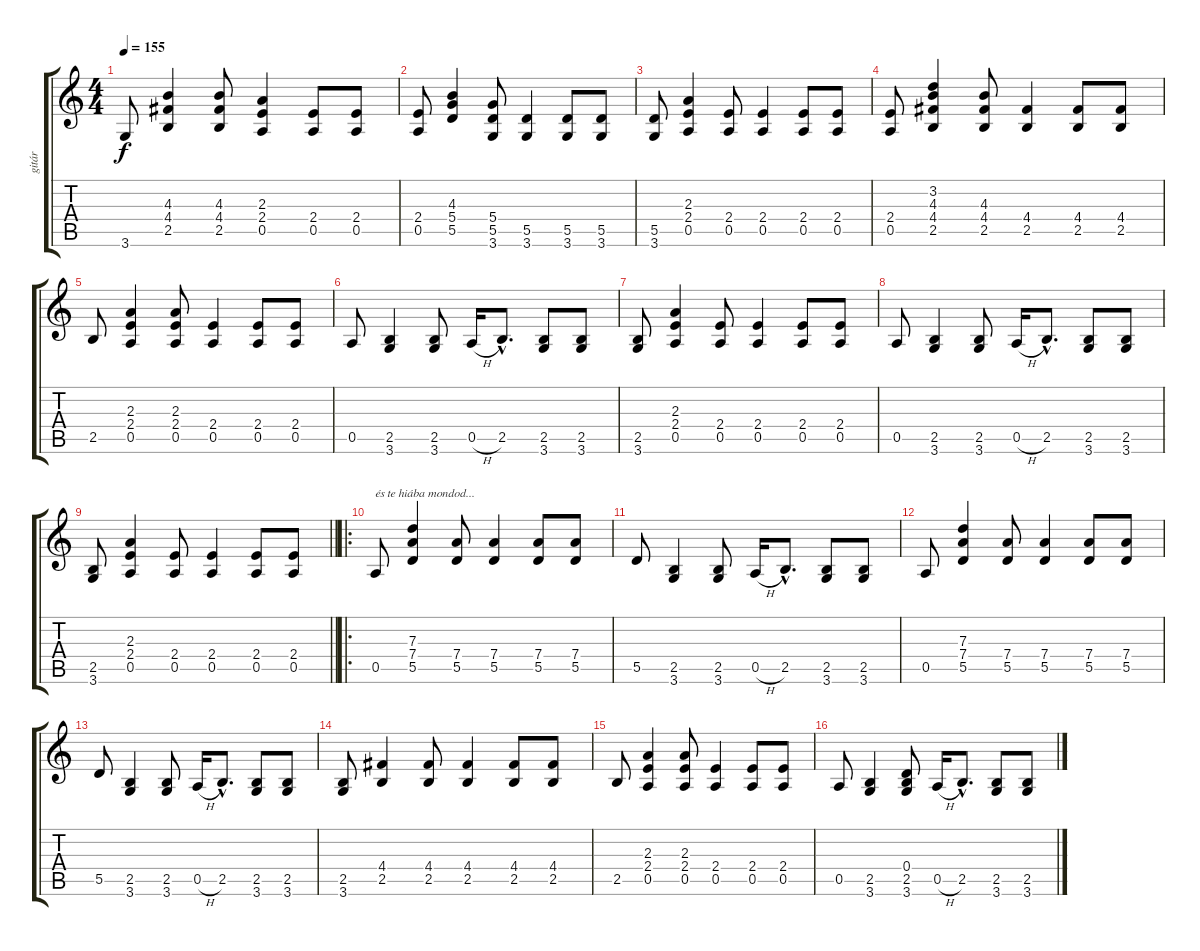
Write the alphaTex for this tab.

\track ("gitár" "gitár") {instrument acousticguitarsteel}
\staff {score tabs}
\tuning (E4 B3 G3 D3 A2 E2) {hide}
\ts (4 4)
\tempo 155
\clef g2
\ks c
3.6.8{dy f} (4.3 4.4 2.5).4 (4.3 4.4 2.5).8 (2.3 2.4 0.5).4 (2.4 0.5).8 (2.4 0.5).8 |
(2.4 0.5).8 (4.3 5.4 5.5).4 (5.4 5.5 3.6).8 (5.5 3.6).4 (5.5 3.6).8 (5.5 3.6).8 |
(5.5 3.6).8 (2.3 2.4 0.5).4 (2.4 0.5).8 (2.4 0.5).4 (2.4 0.5).8 (2.4 0.5).8 |
(2.4 0.5).8 (3.2 4.3 4.4 2.5).4 (4.3 4.4 2.5).8 (4.4 2.5).4 (4.4 2.5).8 (4.4 2.5).8 |
2.5.8 (2.3 2.4 0.5).4 (2.3 2.4 0.5).8 (2.4 0.5).4 (2.4 0.5).8 (2.4 0.5).8 |
0.5.8 (2.5 3.6).4 (2.5 3.6).8 0.5{h}.16 2.5{hac}.8{d} (2.5 3.6).8 (2.5 3.6).8 |
(2.5 3.6).8 (2.3 2.4 0.5).4 (2.4 0.5).8 (2.4 0.5).4 (2.4 0.5).8 (2.4 0.5).8 |
0.5.8 (2.5 3.6).4 (2.5 3.6).8 0.5{h}.16 2.5{hac}.8{d} (2.5 3.6).8 (2.5 3.6).8 |
\barLineRight lightlight
(2.5 3.6).8 (2.3 2.4 0.5).4 (2.4 0.5).8 (2.4 0.5).4 (2.4 0.5).8 (2.4 0.5).8 |
\ro
0.5.8{txt "és te hiába mondod..."} (7.3 7.4 5.5).4 (7.4 5.5).8 (7.4 5.5).4 (7.4 5.5).8 (7.4 5.5).8 |
5.5.8 (2.5 3.6).4 (2.5 3.6).8 0.5{h}.16 2.5{hac}.8{d} (2.5 3.6).8 (2.5 3.6).8 |
0.5.8 (7.3 7.4 5.5).4 (7.4 5.5).8 (7.4 5.5).4 (7.4 5.5).8 (7.4 5.5).8 |
5.5.8 (2.5 3.6).4 (2.5 3.6).8 0.5{h}.16 2.5{hac}.8{d} (2.5 3.6).8 (2.5 3.6).8 |
(2.5 3.6).8 (4.4 2.5).4 (4.4 2.5).8 (4.4 2.5).4 (4.4 2.5).8 (4.4 2.5).8 |
2.5.8 (2.3 2.4 0.5).4 (2.3 2.4 0.5).8 (2.4 0.5).4 (2.4 0.5).8 (2.4 0.5).8 |
0.5.8 (2.5 3.6).4 (0.4 2.5 3.6).8 0.5{h}.16 2.5{hac}.8{d} (2.5 3.6).8 (2.5 3.6).8
